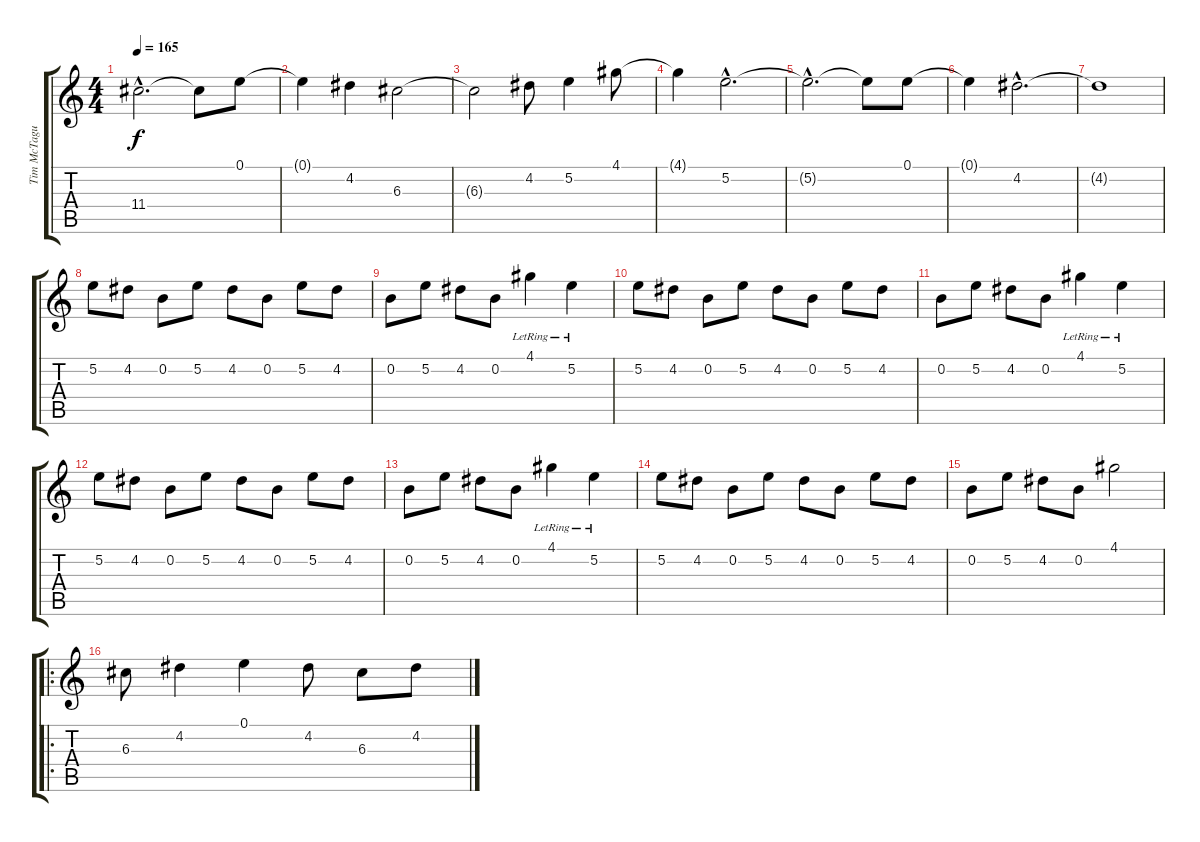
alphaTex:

\track ("Tim McTague" "Tim McTagu") {instrument distortionguitar}
\staff {score tabs}
\tuning (E4 B3 G3 D3 A2 D2) {hide}
\ts (4 4)
\tempo 165
\clef g2
\ks c
11.4{hac t}.2{d dy f} 11.4{t}.8 0.1.8 |
0.1{t}.4 4.2.4 6.3.2 |
6.3{t}.2 4.2.8 5.2.4 4.1.8 |
4.1{t}.4 5.2{hac}.2{d} |
5.2{hac t}.2{d} 5.2{t}.8 0.1.8 |
0.1{t}.4 4.2{hac}.2{d} |
4.2{t}.1 |
5.2.8 4.2.8 0.2.8 5.2.8 4.2.8 0.2.8 5.2.8 4.2.8 |
0.2.8 5.2.8 4.2.8 0.2.8 4.1{lr}.4 5.2{lr}.4 |
5.2.8 4.2.8 0.2.8 5.2.8 4.2.8 0.2.8 5.2.8 4.2.8 |
0.2.8 5.2.8 4.2.8 0.2.8 4.1{lr}.4 5.2{lr}.4 |
5.2.8 4.2.8 0.2.8 5.2.8 4.2.8 0.2.8 5.2.8 4.2.8 |
0.2.8 5.2.8 4.2.8 0.2.8 4.1{lr}.4 5.2{lr}.4 |
5.2.8 4.2.8 0.2.8 5.2.8 4.2.8 0.2.8 5.2.8 4.2.8 |
0.2.8 5.2.8 4.2.8 0.2.8 4.1.2 |
\ro
6.3.8 4.2.4 0.1.4 4.2.8 6.3.8 4.2.8
